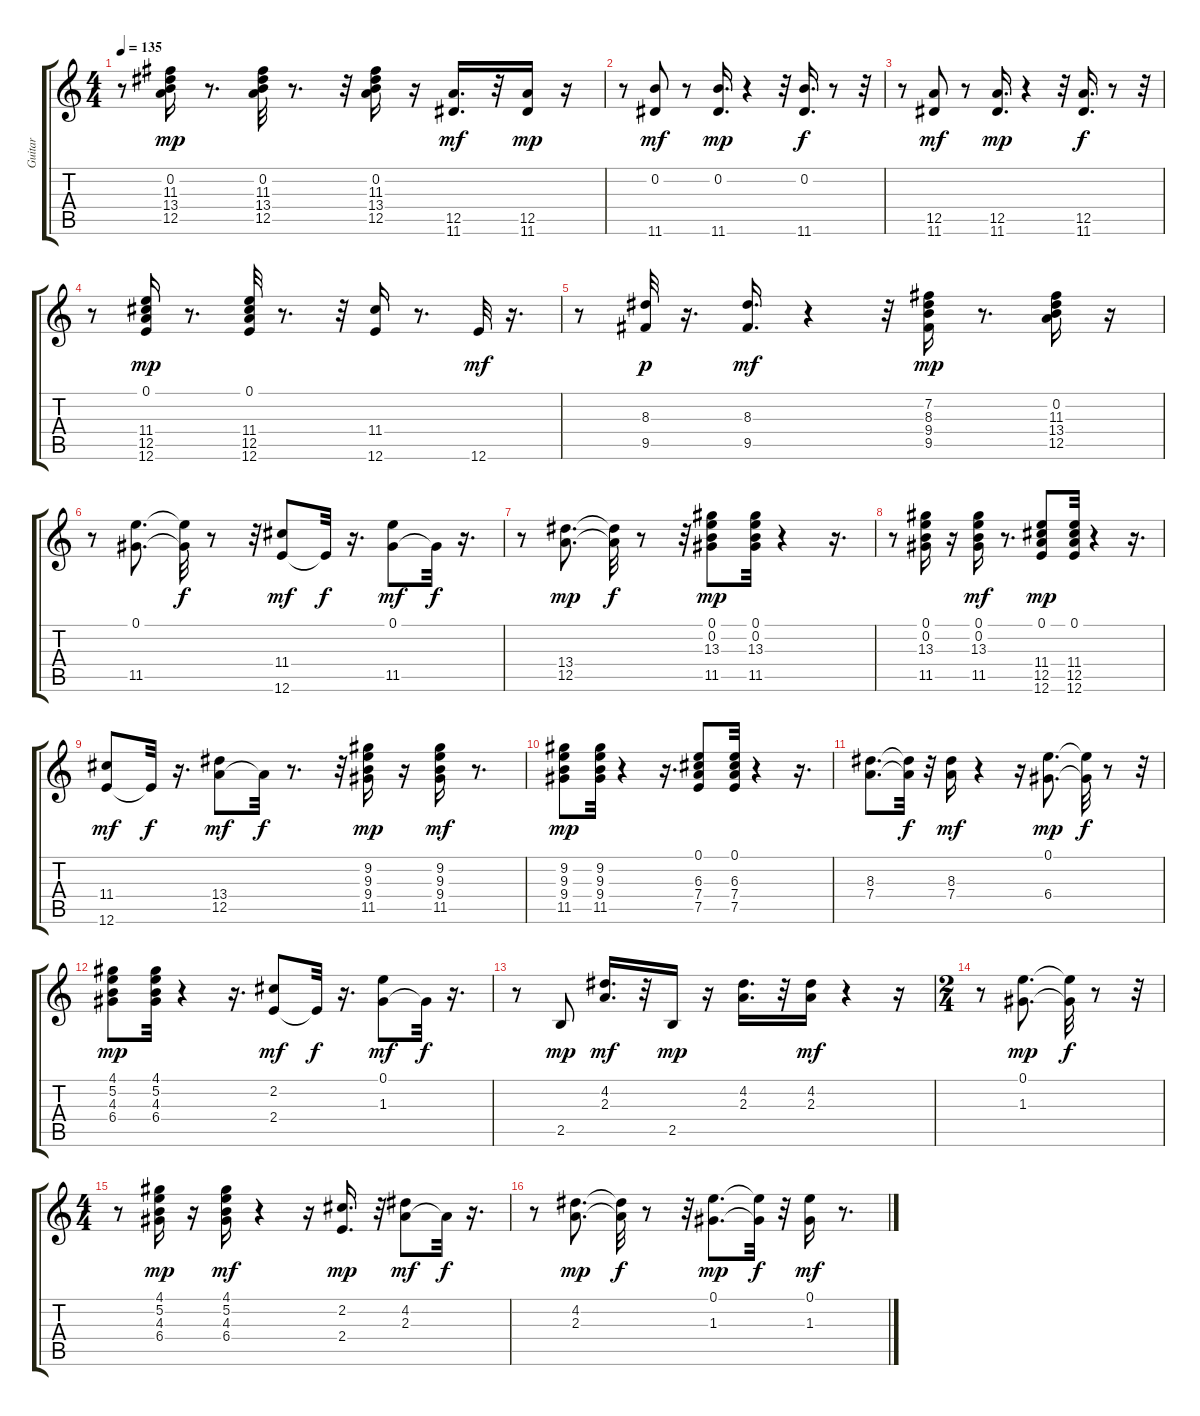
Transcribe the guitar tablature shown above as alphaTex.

\track ("Guitar  " "Guitar  ") {instrument electricguitarmuted}
\staff {score tabs}
\tuning (E4 B3 G3 D3 A2 E2) {hide}
\ts (4 4)
\tempo 135
\clef g2
\ks c
r.8{dy p} (0.2 11.3 13.4 12.5).16{dy mp} r.8{d} (0.2 11.3 13.4 12.5).32 r.8{d} r.32 (0.2 11.3 13.4 12.5).16 r.16 (12.5 11.6).16{d dy mf} r.32 (12.5 11.6).16{dy mp} r.16 |
r.8 (0.2 11.6).8{dy mf} r.8 (0.2 11.6).16{d dy mp} r.4 r.32 (0.2 11.6).16{d dy f} r.8 r.32 |
r.8 (12.5 11.6).8{dy mf} r.8 (12.5 11.6).16{d dy mp} r.4 r.32 (12.5 11.6).16{d dy f} r.8 r.32 |
r.8 (0.1 11.4 12.5 12.6).16{dy mp} r.8{d} (0.1 11.4 12.5 12.6).32 r.8{d} r.32 (11.4 12.6).16 r.8{d} 12.6.32{dy mf} r.16{d} |
r.8 (8.3 9.5).32{dy p} r.16{d} (8.3 9.5).16{d dy mf} r.4 r.32 (7.2 8.3 9.4 9.5).16{dy mp} r.8{d} (0.2 11.3 13.4 12.5).16 r.16 |
r.8 (0.1 11.5).8{d} (0.1{t} 11.5{t}).32{dy f} r.8 r.32 (11.4 12.6).8{dy mf} 12.6{t}.32{dy f} r.16{d} (0.1 11.5).8{dy mf} 11.5{t}.32{dy f} r.16{d} |
r.8 (13.4 12.5).8{d dy mp} (13.4{t} 12.5{t}).32{dy f} r.8 r.32 (0.1 0.2 13.3 11.5).8{dy mp} (0.1 0.2 13.3 11.5).32 r.4 r.16{d} |
r.8 (0.1 0.2 13.3 11.5).16 r.16 (0.1 0.2 13.3 11.5).16{dy mf} r.8{d} (0.1 11.4 12.5 12.6).8{dy mp} (0.1 11.4 12.5 12.6).32 r.4 r.16{d} |
(11.4 12.6).8{dy mf} 12.6{t}.32{dy f} r.16{d} (13.4 12.5).8{dy mf} 12.5{t}.32{dy f} r.8{d} r.32 (9.2 9.3 9.4 11.5).16{dy mp} r.16 (9.2 9.3 9.4 11.5).16{dy mf} r.8{d} |
(9.2 9.3 9.4 11.5).8{dy mp} (9.2 9.3 9.4 11.5).32 r.4 r.16{d} (0.1 6.3 7.4 7.5).8 (0.1 6.3 7.4 7.5).32 r.4 r.16{d} |
(8.3 7.4).8{d} (8.3{t} 7.4{t}).32{dy f} r.32 (8.3 7.4).16{dy mf} r.4 r.16 (0.1 6.4).8{d dy mp} (0.1{t} 6.4{t}).32{dy f} r.8 r.32 |
(4.1 5.2 4.3 6.4).8{dy mp} (4.1 5.2 4.3 6.4).32 r.4 r.16{d} (2.2 2.4).8{dy mf} 2.4{t}.32{dy f} r.16{d} (0.1 1.3).8{dy mf} 1.3{t}.32{dy f} r.16{d} |
r.8 2.5.8{dy mp} (4.2 2.3).16{d dy mf} r.32 2.5.16{dy mp} r.16 (4.2 2.3).16{d} r.32 (4.2 2.3).16{dy mf} r.4 r.16 |
\ts (2 4)
r.8 (0.1 1.3).8{d dy mp} (0.1{t} 1.3{t}).32{dy f} r.8 r.32 |
\ts (4 4)
r.8 (4.1 5.2 4.3 6.4).16{dy mp} r.16 (4.1 5.2 4.3 6.4).16{dy mf} r.4 r.16 (2.2 2.4).16{d dy mp} r.32 (4.2 2.3).8{dy mf} 2.3{t}.32{dy f} r.16{d} |
r.8 (4.2 2.3).8{d dy mp} (4.2{t} 2.3{t}).32{dy f} r.8 r.32 (0.1 1.3).8{d dy mp} (0.1{t} 1.3{t}).32{dy f} r.32 (0.1 1.3).16{dy mf} r.8{d}
